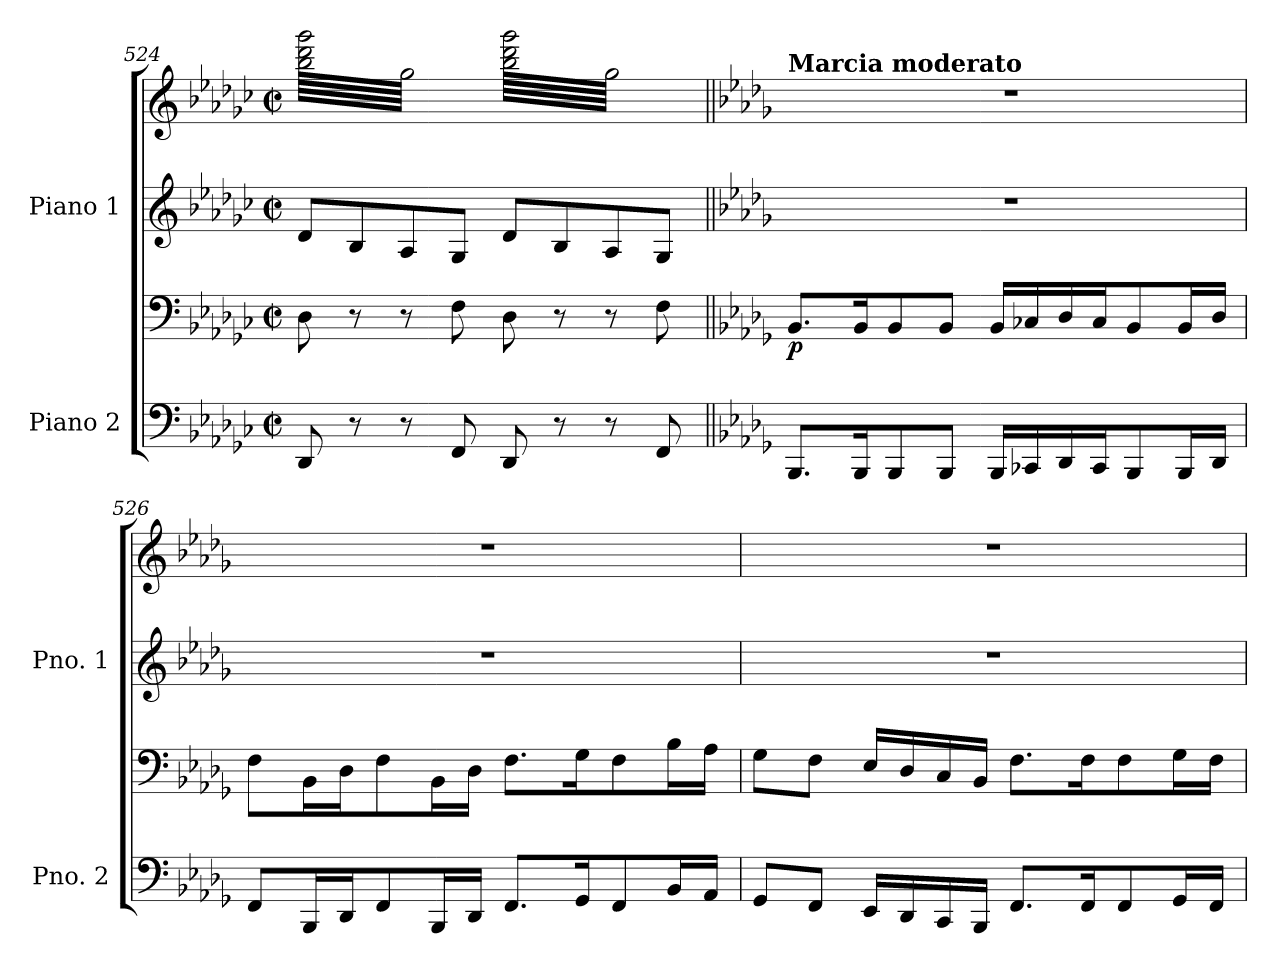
**kern	**kern	**dynam	**kern	**kern
*part2	*part2	*part2	*part1	*part1
*staff4	*staff3	*staff3/4	*staff2	*staff1
*I"Piano 2	*	*	*I"Piano 1	*
*I'Pno. 2	*	*	*I'Pno. 1	*
*clefF4	*clefF4	*	*clefG2	*clefG2
*k[b-e-a-d-g-c-]	*k[b-e-a-d-g-c-]	*	*k[b-e-a-d-g-c-]	*k[b-e-a-d-g-c-]
*M2/2	*M2/2	*	*M2/2	*M2/2
*met(c|)	*met(c|)	*	*met(c|)	*met(c|)
=524	=524	=524	=524	=524
*	*	*	*	*tremolo
8DD-/	8D-\	.	8d-/L	64bb-\ 64ddd-\ 64ggg-\LLLL
.	.	.	.	64gg-\
.	.	.	.	64bb-\ 64ddd-\ 64ggg-\
.	.	.	.	64gg-\
.	.	.	.	64bb-\ 64ddd-\ 64ggg-\
.	.	.	.	64gg-\
.	.	.	.	64bb-\ 64ddd-\ 64ggg-\
.	.	.	.	64gg-\
8r	8r	.	8B-/	64bb-\ 64ddd-\ 64ggg-\
.	.	.	.	64gg-\
.	.	.	.	64bb-\ 64ddd-\ 64ggg-\
.	.	.	.	64gg-\
.	.	.	.	64bb-\ 64ddd-\ 64ggg-\
.	.	.	.	64gg-\
.	.	.	.	64bb-\ 64ddd-\ 64ggg-\
.	.	.	.	64gg-\
8r	8r	.	8A-/	64bb-\ 64ddd-\ 64ggg-\
.	.	.	.	64gg-\
.	.	.	.	64bb-\ 64ddd-\ 64ggg-\
.	.	.	.	64gg-\
.	.	.	.	64bb-\ 64ddd-\ 64ggg-\
.	.	.	.	64gg-\
.	.	.	.	64bb-\ 64ddd-\ 64ggg-\
.	.	.	.	64gg-\
8FF/	8F\	.	8G-/J	64bb-\ 64ddd-\ 64ggg-\
.	.	.	.	64gg-\
.	.	.	.	64bb-\ 64ddd-\ 64ggg-\
.	.	.	.	64gg-\
.	.	.	.	64bb-\ 64ddd-\ 64ggg-\
.	.	.	.	64gg-\
.	.	.	.	64bb-\ 64ddd-\ 64ggg-\
.	.	.	.	64gg-\JJJJ
8DD-/	8D-\	.	8d-/L	64bb-\ 64ddd-\ 64ggg-\LLLL
.	.	.	.	64gg-\
.	.	.	.	64bb-\ 64ddd-\ 64ggg-\
.	.	.	.	64gg-\
.	.	.	.	64bb-\ 64ddd-\ 64ggg-\
.	.	.	.	64gg-\
.	.	.	.	64bb-\ 64ddd-\ 64ggg-\
.	.	.	.	64gg-\
8r	8r	.	8B-/	64bb-\ 64ddd-\ 64ggg-\
.	.	.	.	64gg-\
.	.	.	.	64bb-\ 64ddd-\ 64ggg-\
.	.	.	.	64gg-\
.	.	.	.	64bb-\ 64ddd-\ 64ggg-\
.	.	.	.	64gg-\
.	.	.	.	64bb-\ 64ddd-\ 64ggg-\
.	.	.	.	64gg-\
8r	8r	.	8A-/	64bb-\ 64ddd-\ 64ggg-\
.	.	.	.	64gg-\
.	.	.	.	64bb-\ 64ddd-\ 64ggg-\
.	.	.	.	64gg-\
.	.	.	.	64bb-\ 64ddd-\ 64ggg-\
.	.	.	.	64gg-\
.	.	.	.	64bb-\ 64ddd-\ 64ggg-\
.	.	.	.	64gg-\
8FF/	8F\	.	8G-/J	64bb-\ 64ddd-\ 64ggg-\
.	.	.	.	64gg-\
.	.	.	.	64bb-\ 64ddd-\ 64ggg-\
.	.	.	.	64gg-\
.	.	.	.	64bb-\ 64ddd-\ 64ggg-\
.	.	.	.	64gg-\
.	.	.	.	64bb-\ 64ddd-\ 64ggg-\
.	.	.	.	64gg-\JJJJ
*	*	*	*	*Xtremolo
!!LO:PB:g=z
=525||	=525||	=525||	=525||	=525||
!!LO:REH:place=s1:a:B:fs=14:t=43
*k[b-e-a-d-g-]	*k[b-e-a-d-g-]	*	*k[b-e-a-d-g-]	*k[b-e-a-d-g-]
*	*	*	*	*MM108
!	!	!	!	!LO:TX:a:B:t=Marcia moderato
!	!	!LO:DY:b	!	!
8.BBB-/L	8.BB-/L	p	1r	1r
.	.	.	.	.
.	.	.	.	.
.	.	.	.	.
.	.	.	.	.
.	.	.	.	.
.	.	.	.	.
.	.	.	.	.
.	.	.	.	.
.	.	.	.	.
.	.	.	.	.
.	.	.	.	.
16BBB-/K	16BB-/K	.	.	.
.	.	.	.	.
.	.	.	.	.
.	.	.	.	.
8BBB-/	8BB-/	.	.	.
8BBB-/J	8BB-/J	.	.	.
16BBB-/LL	16BB-/LL	.	.	.
16CC-X/	16C-X/	.	.	.
16DD-/	16D-/	.	.	.
16CC-/J	16C-/J	.	.	.
8BBB-/	8BB-/	.	.	.
16BBB-/L	16BB-/L	.	.	.
16DD-/JJ	16D-/JJ	.	.	.
=526	=526	=526	=526	=526
8FF/L	8F\L	.	1r	1r
16BBB-/L	16BB-\L	.	.	.
16DD-/J	16D-\J	.	.	.
8FF/	8F\	.	.	.
16BBB-/L	16BB-\L	.	.	.
16DD-/JJ	16D-\JJ	.	.	.
8.FF/L	8.F\L	.	.	.
16GG-/K	16G-\K	.	.	.
8FF/	8F\	.	.	.
16BB-/L	16B-\L	.	.	.
16AA-/JJ	16A-\JJ	.	.	.
=527	=527	=527	=527	=527
8GG-/L	8G-\L	.	1r	1r
8FF/J	8F\J	.	.	.
16EE-/LL	16E-/LL	.	.	.
16DD-/	16D-/	.	.	.
16CC/	16C/	.	.	.
16BBB-/JJ	16BB-/JJ	.	.	.
8.FF/L	8.F\L	.	.	.
16FF/K	16F\K	.	.	.
8FF/	8F\	.	.	.
16GG-/L	16G-\L	.	.	.
16FF/JJ	16F\JJ	.	.	.
=	=	=	=	=
*-	*-	*-	*-	*-
